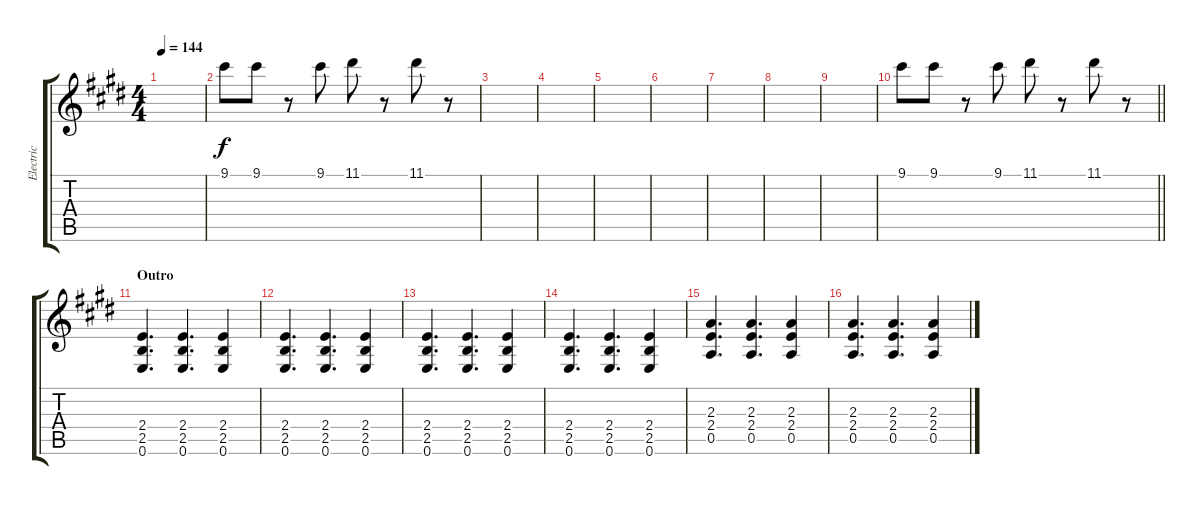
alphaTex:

\track ("Electric" "Electric") {instrument distortionguitar}
\staff {score tabs}
\tuning (E4 B3 G3 D3 A2 E2) {hide}
\ts (4 4)
\tempo 144
\clef g2
\ks e
|
9.1.8{dy f} 9.1.8 r.8 9.1.8 11.1.8 r.8 11.1.8 r.8 |
|
|
|
|
|
|
|
\barLineRight lightlight
9.1.8 9.1.8 r.8 9.1.8 11.1.8 r.8 11.1.8 r.8 |
\section ("" "Outro")
(2.4 2.5 0.6).4{d} (2.4 2.5 0.6).4{d} (2.4 2.5 0.6).4 |
(2.4 2.5 0.6).4{d} (2.4 2.5 0.6).4{d} (2.4 2.5 0.6).4 |
(2.4 2.5 0.6).4{d} (2.4 2.5 0.6).4{d} (2.4 2.5 0.6).4 |
(2.4 2.5 0.6).4{d} (2.4 2.5 0.6).4{d} (2.4 2.5 0.6).4 |
(2.3 2.4 0.5).4{d} (2.3 2.4 0.5).4{d} (2.3 2.4 0.5).4 |
(2.3 2.4 0.5).4{d} (2.3 2.4 0.5).4{d} (2.3 2.4 0.5).4
